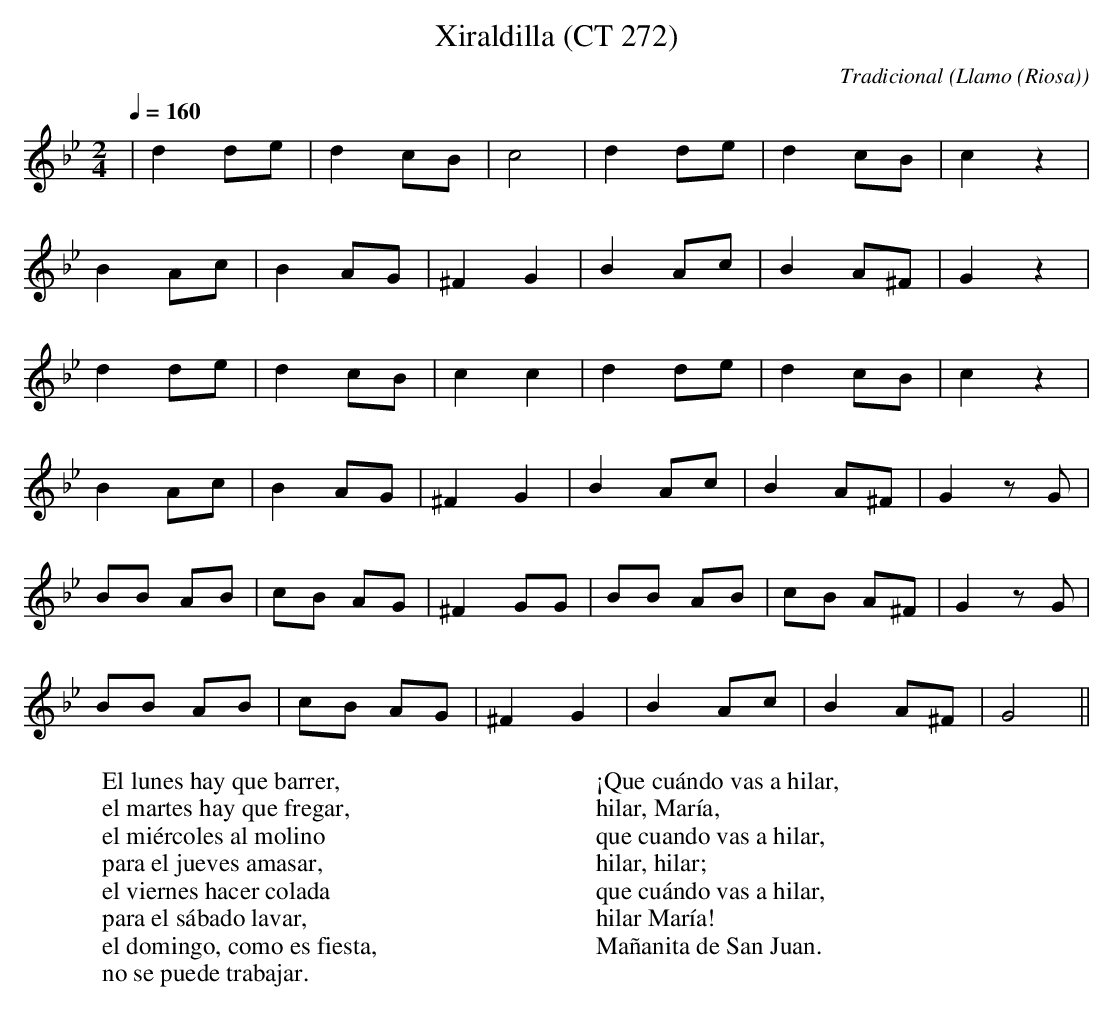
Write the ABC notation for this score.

X:1
T:Xiraldilla (CT 272)
C:Tradicional
O:Llamo (Riosa)
M:2/4
L:1/8
Q:1/4=160
K:Gm
|d2 de|d2 cB|c4|d2 de|d2 cB|c2 z2|
B2 Ac|B2 AG|^F2 G2|B2 Ac|B2 A^F|G2 z2|
d2 de|d2 cB|c2 c2|d2 de|d2 cB|c2 z2|
B2 Ac|B2 AG|^F2 G2|B2 Ac|B2 A^F|G2 z G|
BB AB|cB AG|^F2 GG|BB AB|cB A^F|G2 z G|
BB AB|cB AG|^F2 G2|B2 Ac|B2 A^F|G4||
W:El lunes hay que barrer,
W:el martes hay que fregar,
W:el miércoles al molino
W:para el jueves amasar,
W:el viernes hacer colada
W:para el sábado lavar,
W:el domingo, como es fiesta,
W:no se puede trabajar.
W:
W:¡Que cuándo vas a hilar,
W:hilar, María,
W:que cuando vas a hilar,
W:hilar, hilar;
W:que cuándo vas a hilar,
W:hilar María!
W:Mañanita de San Juan.
W:
